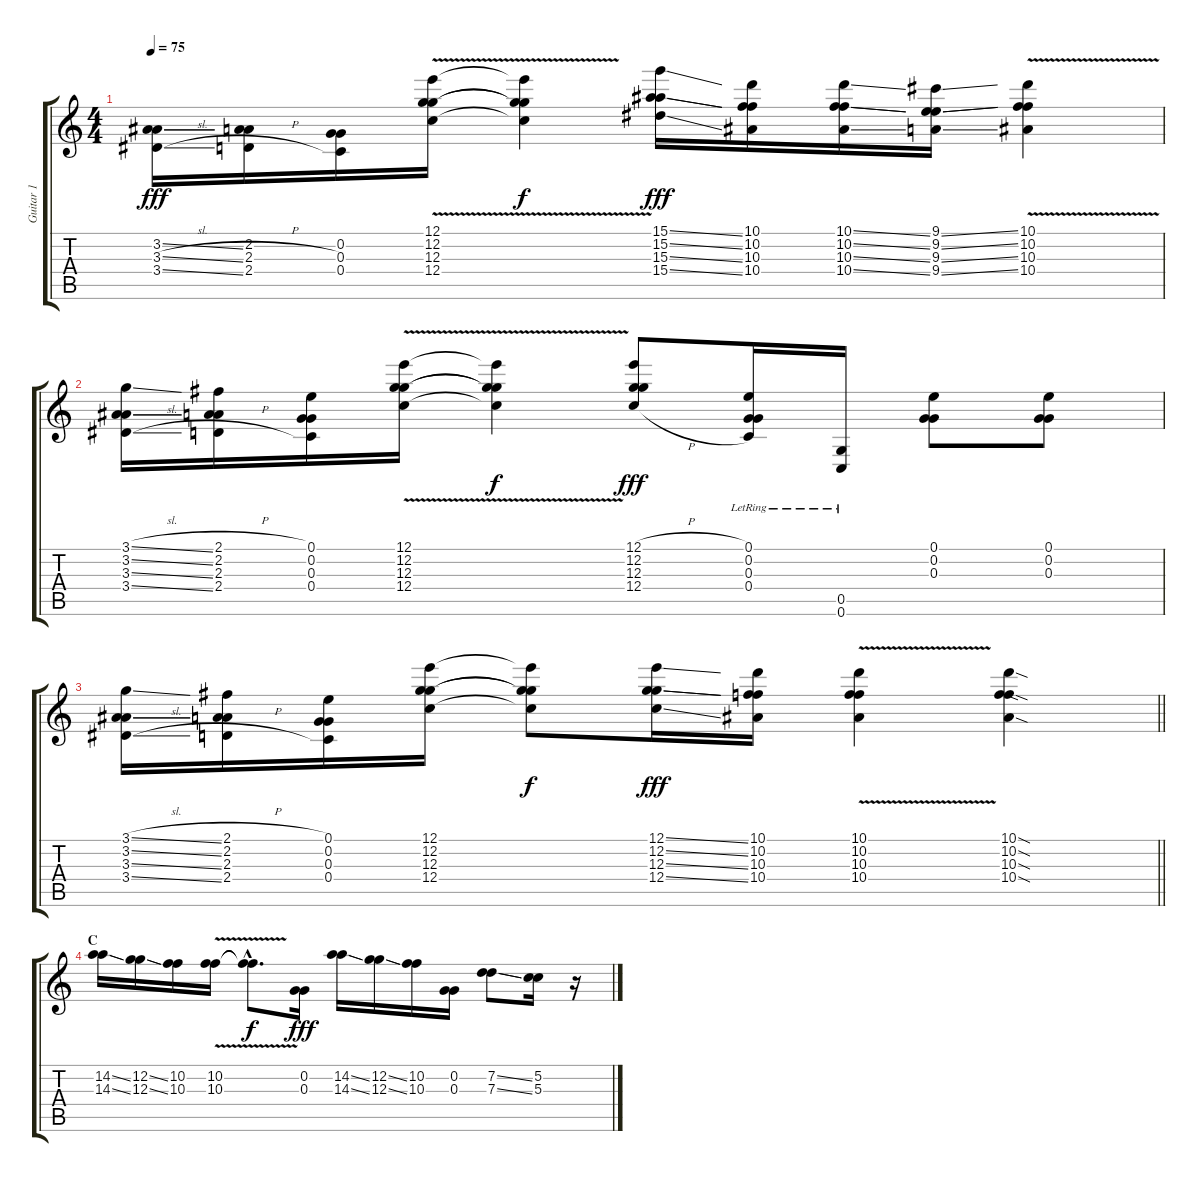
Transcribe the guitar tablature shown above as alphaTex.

\track ("Guitar 1" "Guitar 1") {instrument acousticguitarsteel}
\staff {score tabs}
\tuning (E4 G3 G3 C3 G2 C2) {hide}
\ts (4 4)
\tempo 75
\clef g2
\ks c
(3.2{sl} 3.3{sl} 3.4{sl}).16{dy fff} (2.2{h} 2.3{h} 2.4{h}).16 (0.2 0.3 0.4).16 (12.1{v} 12.2{v} 12.3{v} 12.4{v}).16 (12.1{t} 12.2{t} 12.3{t} 12.4{t}).4{dy f} (15.1{ss} 15.2{ss} 15.3{ss} 15.4{ss}).16{dy fff} (10.1 10.2 10.3 10.4).16 (10.1{ss} 10.2{ss} 10.3{ss} 10.4{ss}).16 (9.1{ss} 9.2{ss} 9.3{ss} 9.4{ss}).16 (10.1{v} 10.2{v} 10.3{v} 10.4{v}).4 |
(3.1{sl} 3.2{sl} 3.3{sl} 3.4{sl}).16 (2.1{h} 2.2{h} 2.3{h} 2.4{h}).16 (0.1 0.2 0.3 0.4).16 (12.1{v} 12.2{v} 12.3{v} 12.4{v}).16 (12.1{t} 12.2{t} 12.3{t} 12.4{t}).4{dy f} (12.1{h} 12.2{h} 12.3{h} 12.4{h}).8{dy fff} (0.1{lr} 0.2{lr} 0.3{lr} 0.4{lr}).16 (0.5{lr} 0.6{lr}).16 (0.1 0.2 0.3).8 (0.1 0.2 0.3).8 |
\barLineRight lightlight
(3.1{sl} 3.2{sl} 3.3{sl} 3.4{sl}).16 (2.1{h} 2.2{h} 2.3{h} 2.4{h}).16 (0.1 0.2 0.3 0.4).16 (12.1 12.2 12.3 12.4).16 (12.1{t} 12.2{t} 12.3{t} 12.4{t}).8{dy f} (12.1{ss} 12.2{ss} 12.3{ss} 12.4{ss}).16{dy fff} (10.1 10.2 10.3 10.4).16 (10.1{v} 10.2{v} 10.3{v} 10.4{v}).4 (10.1{sod} 10.2{sod} 10.3{sod} 10.4{sod}).4 |
\section ("" "C")
(14.2{ss} 14.3{ss}).16 (12.2{ss} 12.3{ss}).16 (10.2 10.3).16 (10.2{v} 10.3{v}).16 (10.2{hac t} 10.3{hac t}).8{d dy f} (0.2 0.3).16{dy fff} (14.2{ss} 14.3{ss}).16 (12.2{ss} 12.3{ss}).16 (10.2 10.3).16 (0.2 0.3).16 (7.2{ss} 7.3{ss}).8 (5.2 5.3).16 r.16
